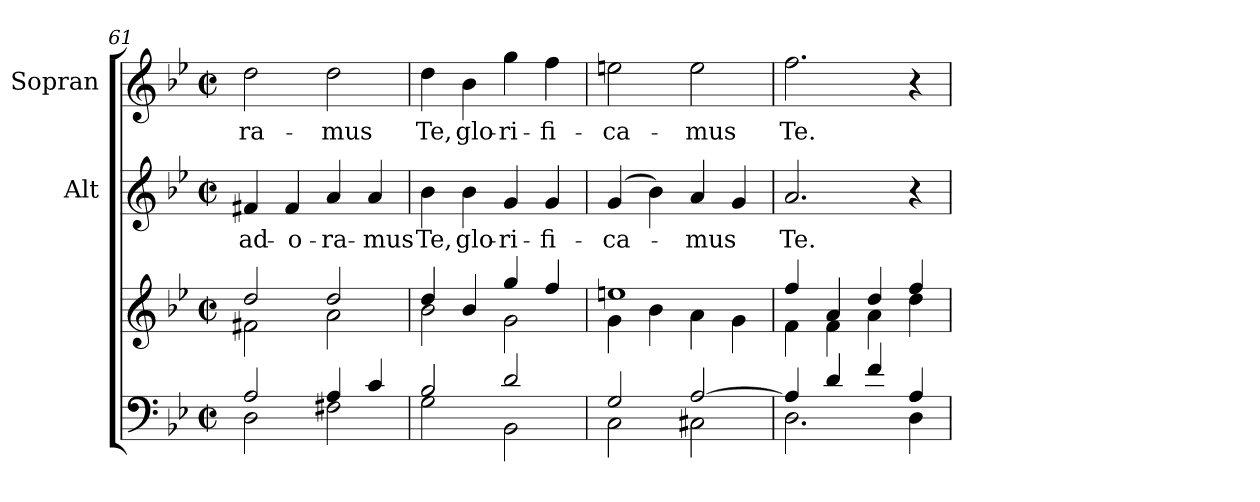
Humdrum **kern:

**kern	**kern	**kern	**text	**kern	**text
*part3	*part3	*part2	*part2	*part1	*part1
*staff4	*staff3	*staff2	*staff2	*staff1	*staff1
*	*	*I"Alt	*	*I"Sopran	*
*	*	*I'A.	*	*I'S.	*
*clefF4	*clefG2	*clefG2	*	*clefG2	*
*k[b-e-]	*k[b-e-]	*k[b-e-]	*	*k[b-e-]	*
*B-:	*B-:	*B-:	*	*B-:	*
*M2/2	*M2/2	*M2/2	*	*M2/2	*
*met(c|)	*met(c|)	*met(c|)	*	*met(c|)	*
=61	=61	=61	=61	=61	=61
*^	*^	*	*	*	*
!	!	!	!	!	!LO:LY:b	!	!LO:LY:b
2A/	2D\	2dd/	2f#X\	4f#X/	ad-	2dd\	-ra-
!	!	!	!	!	!LO:LY:b	!	!
.	.	.	.	4f#/	-o-	.	.
!	!	!	!	!	!LO:LY:b	!	!LO:LY:b
4A/	2F#X\	2dd/	2a\	4a/	-ra-	2dd\	-mus
!	!	!	!	!	!LO:LY:b	!	!
4c/	.	.	.	4a/	-mus	.	.
!!LO:LB:g=z
=62	=62	=62	=62	=62	=62	=62	=62
!	!	!	!	!	!LO:LY:b	!	!LO:LY:b
2B-/	2G\	4dd/	2b-\	4b-\	Te,	4dd\	Te,
!	!	!	!	!	!LO:LY:b	!	!LO:LY:b
.	.	4b-/	.	4b-\	glo-	4b-\	glo-
!	!	!	!	!	!LO:LY:b	!	!LO:LY:b
2d/	2BB-\	4gg/	2g\	4g/	-ri-	4gg\	-ri-
!	!	!	!	!	!LO:LY:b	!	!LO:LY:b
.	.	4ff/	.	4g/	-fi-	4ff\	-fi-
=63	=63	=63	=63	=63	=63	=63	=63
!	!	!	!	!	!LO:LY:b	!	!LO:LY:b
2G/	2C\	1een	4g\	(4g/	-ca-	2een\	-ca-
.	.	.	4b-\	4b-\)	.	.	.
!	!	!	!	!	!LO:LY:b	!	!LO:LY:b
[>2A/	2C#X\	.	4a\	4a/	-mus	2ee\	-mus
.	.	.	4g\	4g/	.	.	.
=64	=64	=64	=64	=64	=64	=64	=64
!	!	!	!	!	!LO:LY:b	!	!LO:LY:b
4A/]	2.D\	4ff/	4f\	2.a/	Te.	2.ff\	Te.
4d/	.	4a/	4f\	.	.	.	.
4f/	.	4dd/	4a\	.	.	.	.
4A/	4D\	4ff/	4dd\	4r	.	4r	.
*v	*v	*	*	*	*	*	*
*	*v	*v	*	*	*	*
=	=	=	=	=	=
*-	*-	*-	*-	*-	*-
